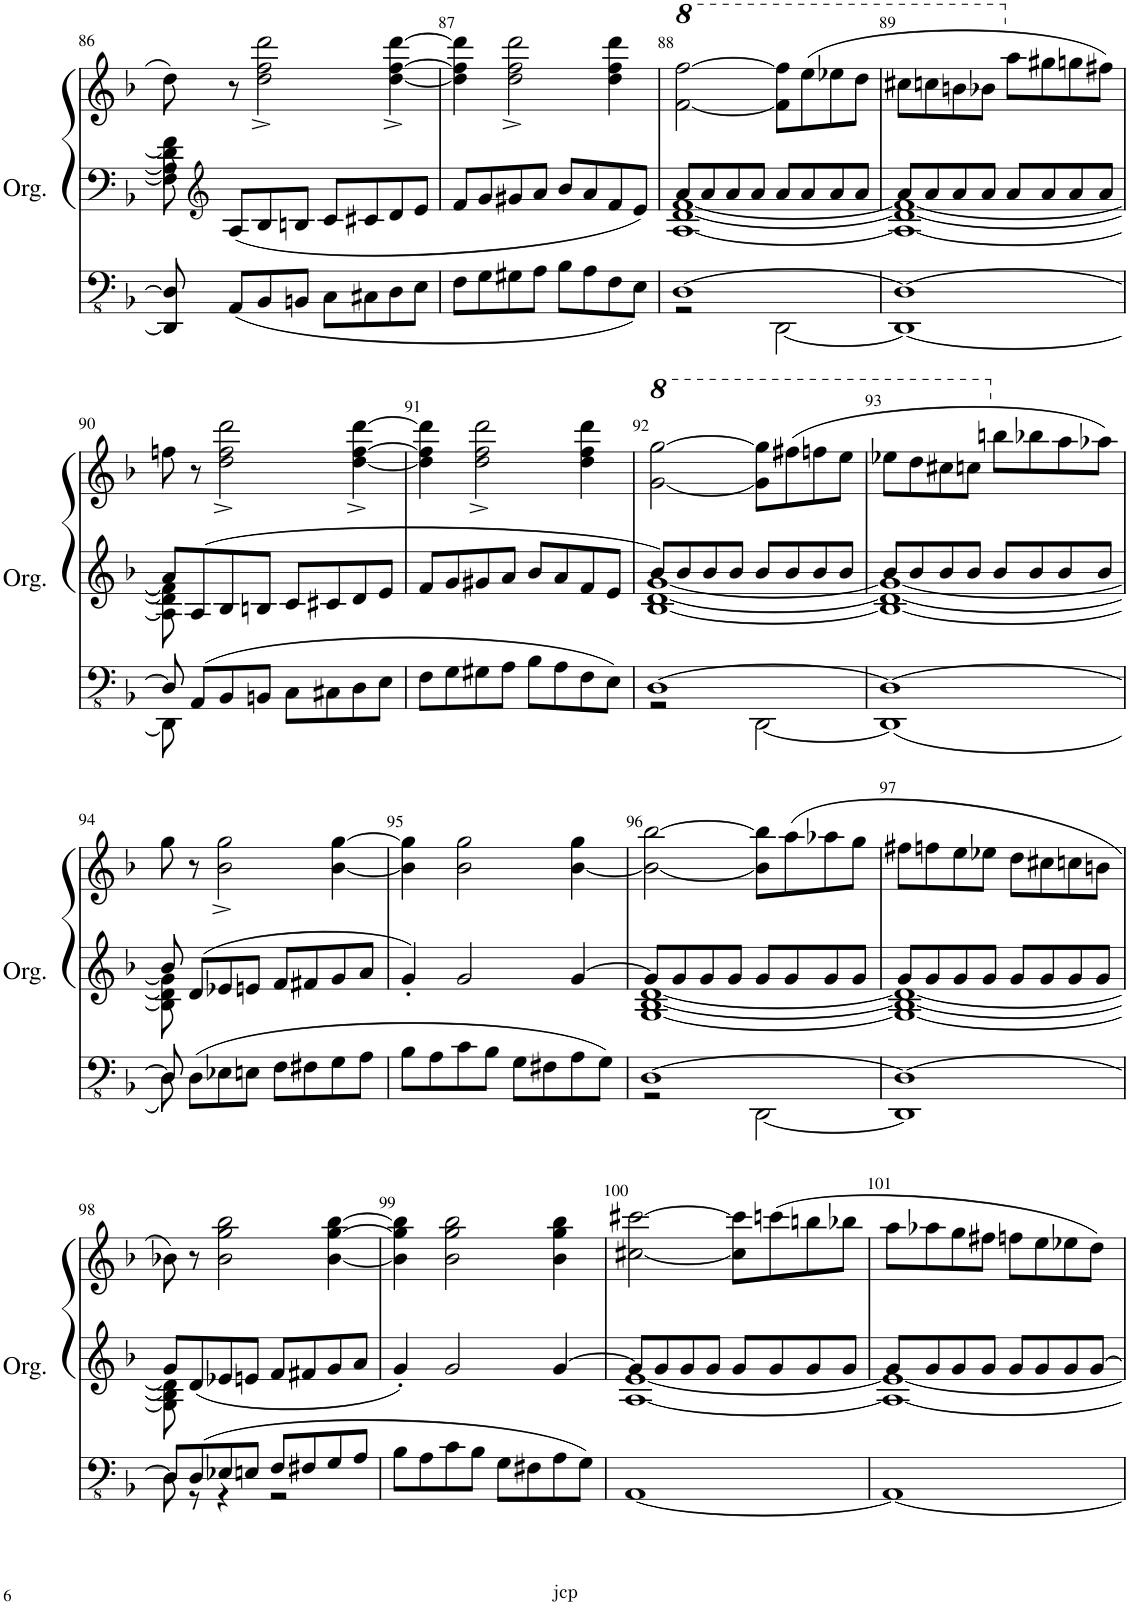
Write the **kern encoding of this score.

**kern	**kern	**kern
*part1	*part1	*part1
*staff3	*staff2	*staff1
*I"Orgue à tuyaux	*	*
*I'Org.	*	*
!!LO:PB:g=z
*clefFv4	*clefF4	*clefG2
*k[b-]	*k[b-]	*k[b-]
*M4/4	*M4/4	*M4/4
*met(c)	*met(c)	*met(c)
=86	=86	=86
*	*^	*
8DDD/] 8DD/]	8f\	8F\] 8A\] 8d\]	8dd\
*	*clefG2	*	*
8AAA/L	8A/L	2..ryy	8r
8BBB-/	8B-/	.	2dd\^< 2ff\^< 2ddd\^<
8BBBn/J	8Bn/J	.	.
8CC\L	8c/L	.	.
8CC#X\	8c#X/	.	.
8DD\	8d/	.	[4dd\^< [4ff\^< [4ddd\^<
8EE\J	8e/J	.	.
*	*v	*v	*
=87	=87	=87
8FF\L	8f/L	4dd\] 4ff\] 4ddd\]
8GG\	8g/	.
8GG#X\	8g#X/	2dd\^< 2ff\^< 2ddd\^<
8AA\J	8a/J	.
8BB-\L	8b-/L	.
8AA\	8a/	.
8FF\	8f/	4dd\ 4ff\ 4ddd\
8EE\J	8e/J	.
=88	=88	=88
*^	*^	*
*	*	*	*	*8va
2r	[1DD	8a/L	[1A [1d [1f	[2ff\ [2fff\
.	.	8a/	.	.
.	.	8a/	.	.
.	.	8a/J	.	.
[2DDD\	.	8a/L	.	8ff\] 8fff\]L
.	.	8a/	.	(8eee\
.	.	8a/	.	8eee-X\
.	.	8a/J	.	8ddd\J
=89	=89	=89	=89	=89
1DDD_	1DD_	8a/L	1A_ 1d_ 1f_	8ccc#X\L
.	.	8a/	.	8cccn\
.	.	8a/	.	8bbn\
.	.	8a/J	.	8bb-X\J
*	*	*	*	*X8va
.	.	8a/L	.	8aa\L
.	.	8a/	.	8gg#X\
.	.	8a/	.	8ggn\
.	.	8a/J	.	8ff#X\J)
!!LO:LB:g=z
=90	=90	=90	=90	=90
8DDD\]	8DD/]	8a/L	8A\] 8d\] 8f\]	8ffn\
2..ryy	8AAA/L	8A/	2..ryy	8r
.	8BBB-/	8B-/	.	2dd\^< 2ff\^< 2ddd\^<
.	8BBBn/J	8Bn/J	.	.
.	8CC\L	8c/L	.	.
.	8CC#X\	8c#X/	.	.
.	8DD\	8d/	.	[4dd\^< [4ff\^< [4ddd\^<
.	8EE\J	8e/J	.	.
*v	*v	*	*	*
*	*v	*v	*
=91	=91	=91
8FF\L	8f/L	4dd\] 4ff\] 4ddd\]
8GG\	8g/	.
8GG#X\	8g#X/	2dd\^< 2ff\^< 2ddd\^<
8AA\J	8a/J	.
8BB-\L	8b-/L	.
8AA\	8a/	.
8FF\	8f/	4dd\ 4ff\ 4ddd\
8EE\J	8e/J	.
=92	=92	=92
*^	*^	*
*	*	*	*	*8va
2r	[1DD	8b-/L	[1B- [1d [1g	[2gg\ [2ggg\
.	.	8b-/	.	.
.	.	8b-/	.	.
.	.	8b-/J	.	.
[2DDD\	.	8b-/L	.	8gg\] 8ggg\]L
.	.	8b-/	.	(8fff#X\
.	.	8b-/	.	8fffn\
.	.	8b-/J	.	8eee\J
=93	=93	=93	=93	=93
1DDD]	1DD_	8b-/L	1B-_ 1d_ 1g_	8eee-X\L
.	.	8b-/	.	8ddd\
.	.	8b-/	.	8ccc#X\
.	.	8b-/J	.	8cccn\J
*	*	*	*	*X8va
.	.	8b-/L	.	8bbn\L
.	.	8b-/	.	8bb-X\
.	.	8b-/	.	8aa\
.	.	8b-/J	.	8aa-X\J)
!!LO:LB:g=z
=94	=94	=94	=94	=94
8DD\	8DD/]	8b-/	8B-\] 8d\] 8g\]	8gg\
2..ryy	8DD\L	8d/L	2..ryy	8r
.	8EE-X\	8e-X/	.	2b-\^< 2gg\^<
.	8EEn\J	8en/J	.	.
.	8FF\L	8f/L	.	.
.	8FF#X\	8f#X/	.	.
.	8GG\	8g/	.	[4b-\ [4gg\
.	8AA\J	8a/J	.	.
*v	*v	*	*	*
*	*v	*v	*
=95	=95	=95
8BB-\L	4g'/	4b-\] 4gg\]
8AA\	.	.
8C\	2g/	2b-\ 2gg\
8BB-\J	.	.
8GG\L	.	.
8FF#X\	.	.
8AA\	[4g/	[4b-\ 4gg\
8GG\J	.	.
=96	=96	=96
*^	*^	*
2r	[1DD	8g/L]	[1G [1B- [1d	2b-\_ [2bb-\
.	.	8g/	.	.
.	.	8g/	.	.
.	.	8g/J	.	.
[2DDD\	.	8g/L	.	8b-\] 8bb-\]L
.	.	8g/	.	(8aa\
.	.	8g/	.	8aa-X\
.	.	8g/J	.	8gg\J
=97	=97	=97	=97	=97
1DDD]	1DD_	8g/L	1G_ 1B-_ 1d_	8ff#X\L
.	.	8g/	.	8ffn\
.	.	8g/	.	8ee\
.	.	8g/J	.	8ee-X\J
.	.	8g/L	.	8dd\L
.	.	8g/	.	8cc#X\
.	.	8g/	.	8ccn\
.	.	8g/J	.	8bn\J
!!LO:LB:g=z
=98	=98	=98	=98	=98
8DD\	8DD/L]	8g/L	8G\] 8B-\] 8d\]	8b-X\)
8r	8DD/	8d/	2..ryy	8r
4r	8EE-X/	8e-X/	.	2b-\ 2gg\ 2bb-\
.	8EEn/J	8en/J	.	.
2r	8FF/L	8f/L	.	.
.	8FF#X/	8f#X/	.	.
.	8GG/	8g/	.	[4b-\ [4gg\ [4bb-\
.	8AA/J	8a/J	.	.
*v	*v	*	*	*
*	*v	*v	*
=99	=99	=99
8BB-\L	4g'/	4b-\] 4gg\] 4bb-\]
8AA\	.	.
8C\	2g/	2b-\ 2gg\ 2bb-\
8BB-\J	.	.
8GG\L	.	.
8FF#X\	.	.
8AA\	[4g/	4b-\ 4gg\ 4bb-\
8GG\J	.	.
=100	=100	=100
*	*^	*
[1AAA	8g/L]	[1A [1e	[2cc#X\ [2ccc#X\
.	8g/	.	.
.	8g/	.	.
.	8g/J	.	.
.	8g/L	.	8cc#\] 8ccc#\]L
.	8g/	.	(8cccn\
.	8g/	.	8bbn\
.	8g/J	.	8bb-X\J
=101	=101	=101	=101
1AAA_	8g/L	1A_ 1e_	8aa\L
.	8g/	.	8aa-X\
.	8g/	.	8gg\
.	8g/J	.	8ff#X\J
.	8g/L	.	8ffn\L
.	8g/	.	8ee\
.	8g/	.	8ee-X\
.	[>8g/J	.	8dd\J)
*	*v	*v	*
=	=	=
*-	*-	*-
